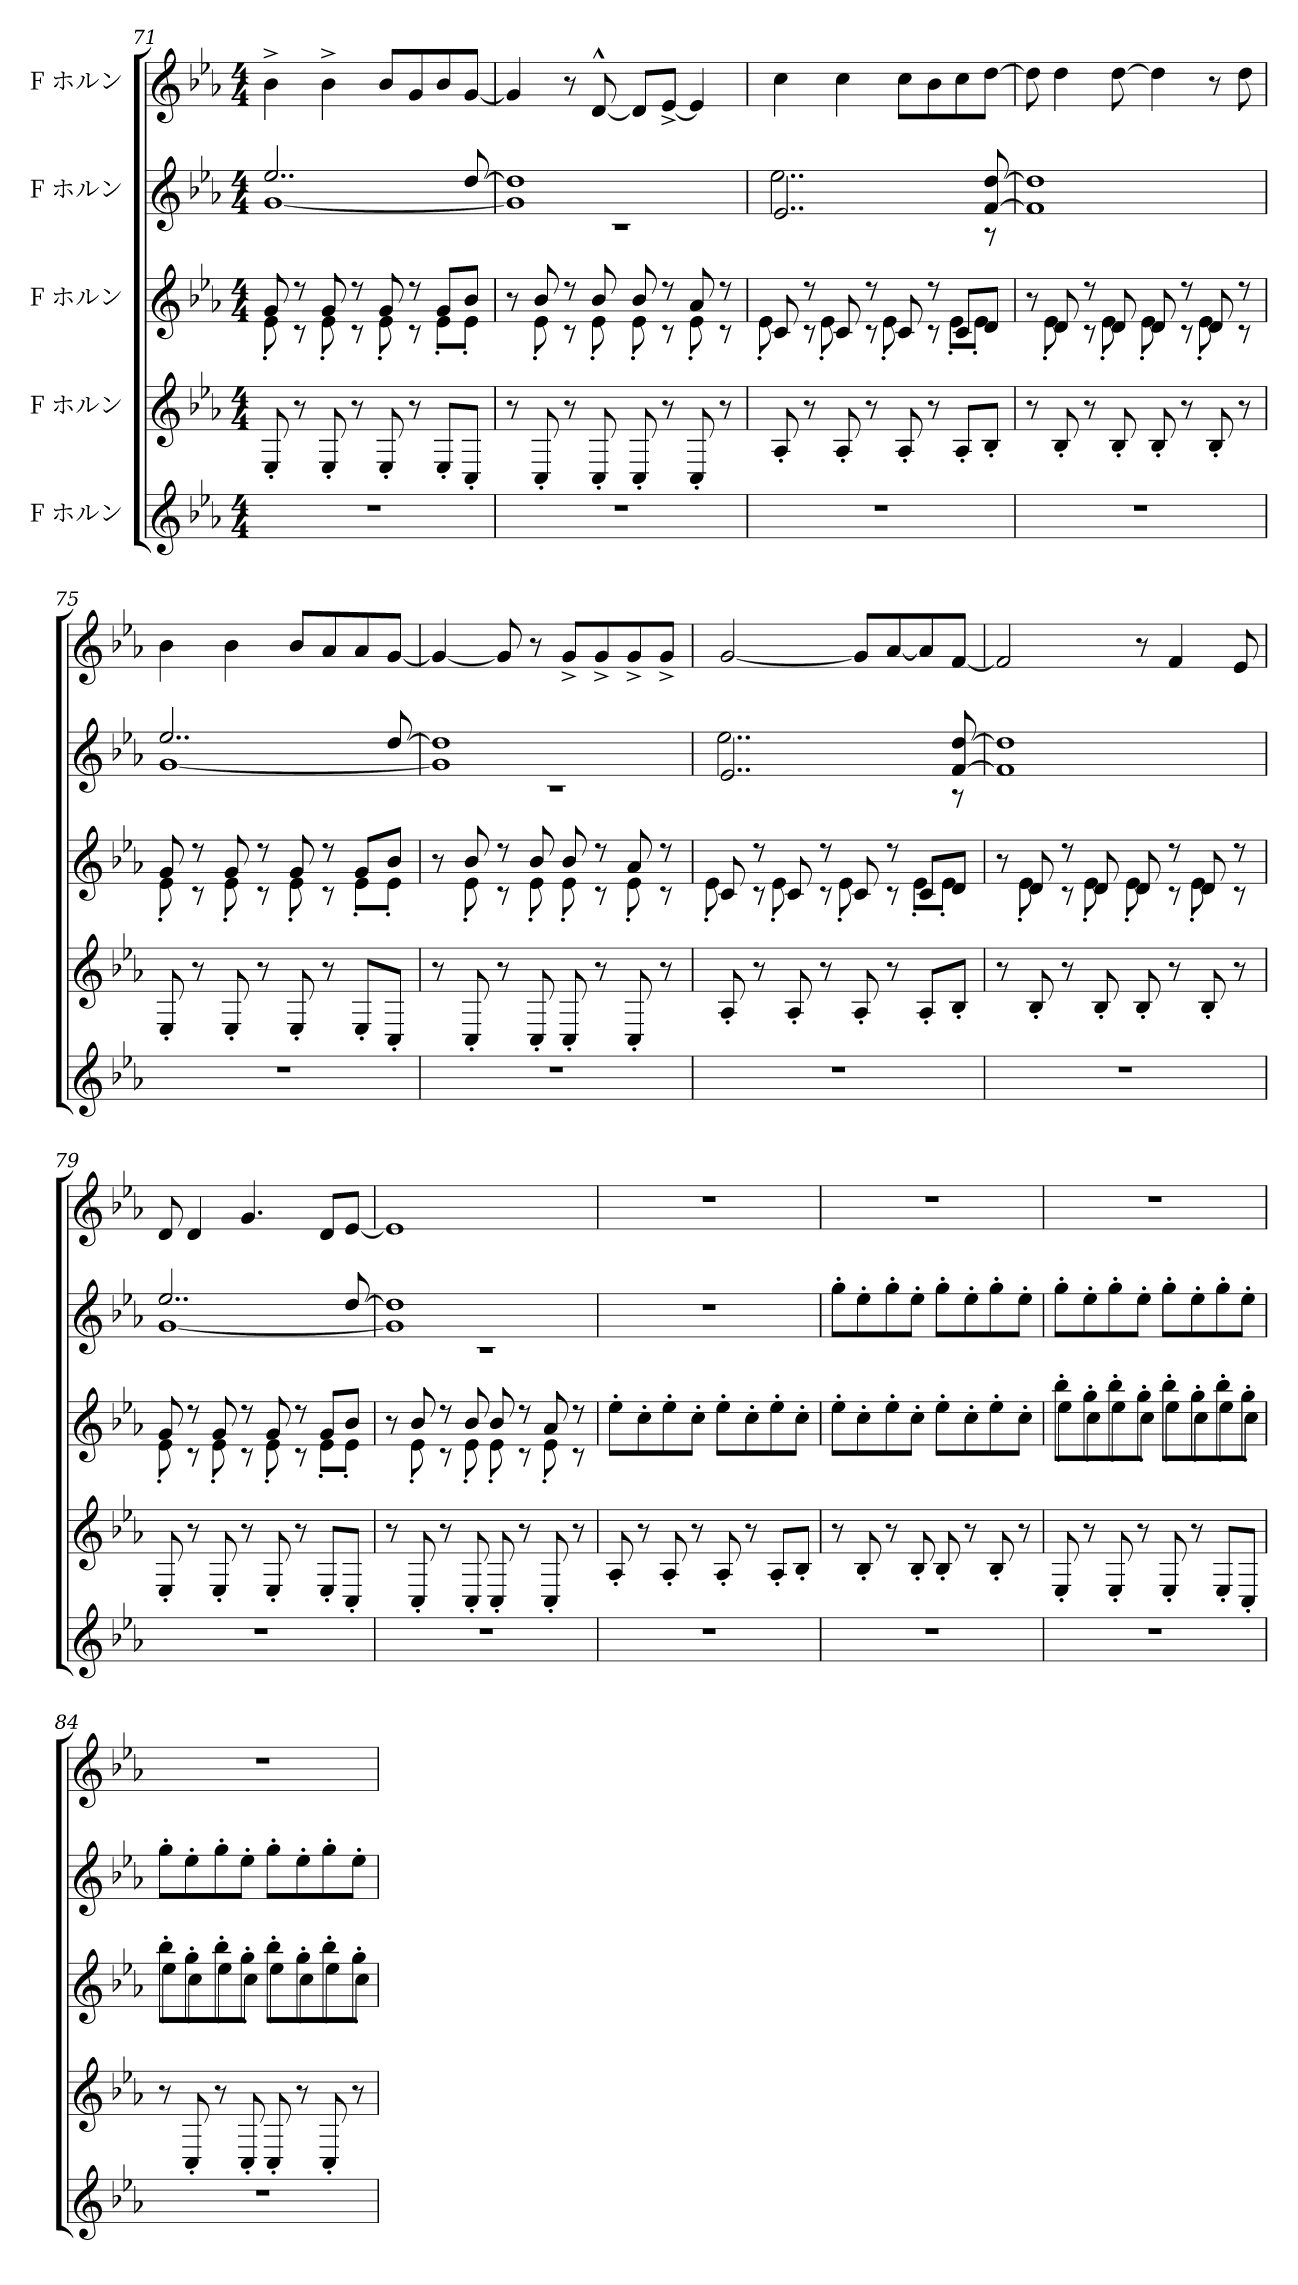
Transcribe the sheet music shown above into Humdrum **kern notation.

**kern	**kern	**kern	**kern	**kern
*part5	*part4	*part3	*part2	*part1
*staff5	*staff4	*staff3	*staff2	*staff1
*I"F ホルン	*I"F ホルン	*I"F ホルン	*I"F ホルン	*I"F ホルン
*clefG2	*clefG2	*clefG2	*clefG2	*clefG2
*ITrd4c7	*ITrd4c7	*ITrd4c7	*ITrd4c7	*ITrd4c7
*k[b-e-a-d-]	*k[b-e-a-d-]	*k[b-e-a-d-]	*k[b-e-a-d-]	*k[b-e-a-d-]
*M4/4	*M4/4	*M4/4	*M4/4	*M4/4
=71	=71	=71	=71	=71
*	*	*^	*^	*
1r	8AA-'/	8c/	8A-'\	2..a-/	[1c	4e-^\
.	8r	8r	8r	.	.	.
.	8AA-'/	8c/	8A-'\	.	.	4e-^\
.	8r	8r	8r	.	.	.
.	8AA-'/	8c/	8A-'\	.	.	8e-/L
.	8r	8r	8r	.	.	8c/
.	8AA-'/L	8c/L	8A-'\L	.	.	8e-/
.	8FF'/J	8e-/J	8A-'\J	[8g/	.	[8c/J
!!LO:LB:g=z
=72	=72	=72	=72	=72	=72	=72
1r	8r	8r	8ryy	1c] 1g]	1r	4c/]
.	8FF'/	8e-/	8A-'\	.	.	.
.	8r	8r	8r	.	.	8r
.	8FF'/	8e-/	8A-'\	.	.	[8G^^/
.	8FF'/	8e-/	8A-'\	.	.	8G/L]
.	8r	8r	8r	.	.	[8A-^/J
.	8FF'/	8d-/	8A-'\	.	.	4A-/]
.	8r	8r	8r	.	.	.
=73	=73	=73	=73	=73	=73	=73
1r	8D-'/	8F/	8A-'\	2..A-/	2..a-\	4f\
.	8r	8r	8r	.	.	.
.	8D-'/	8F/	8A-'\	.	.	4f\
.	8r	8r	8r	.	.	.
.	8D-'/	8F/	8A-'\	.	.	8f\L
.	8r	8r	8r	.	.	8e-\
.	8D-'/L	8F/L	8A-'\L	.	.	8f\
.	8E-'/J	8G/J	8A-'\J	[8B-/ [8g/	8r	[8g\J
*	*	*	*	*v	*v	*
=74	=74	=74	=74	=74	=74
1r	8r	8r	8ryy	1B-] 1g]	8g\]
.	8E-'/	8G/	8A-'\	.	4g\
.	8r	8r	8r	.	.
.	8E-'/	8G/	8A-'\	.	[8g\
.	8E-'/	8G/	8A-'\	.	4g\]
.	8r	8r	8r	.	.
.	8E-'/	8G/	8A-'\	.	8r
.	8r	8r	8r	.	8g\
!!LO:PB:g=z
=75	=75	=75	=75	=75	=75
*	*	*	*	*^	*
1r	8AA-'/	8c/	8A-'\	2..a-/	[1c	4e-\
.	8r	8r	8r	.	.	.
.	8AA-'/	8c/	8A-'\	.	.	4e-\
.	8r	8r	8r	.	.	.
.	8AA-'/	8c/	8A-'\	.	.	8e-/L
.	8r	8r	8r	.	.	8d-/
.	8AA-'/L	8c/L	8A-'\L	.	.	8d-/
.	8FF'/J	8e-/J	8A-'\J	[8g/	.	[8c/J
=76	=76	=76	=76	=76	=76	=76
1r	8r	8r	8ryy	1c] 1g]	1r	4c/_
.	8FF'/	8e-/	8A-'\	.	.	.
.	8r	8r	8r	.	.	8c/]
.	8FF'/	8e-/	8A-'\	.	.	8r
.	8FF'/	8e-/	8A-'\	.	.	8c^/L
.	8r	8r	8r	.	.	8c^/
.	8FF'/	8d-/	8A-'\	.	.	8c^/
.	8r	8r	8r	.	.	8c^/J
=77	=77	=77	=77	=77	=77	=77
1r	8D-'/	8F/	8A-'\	2..A-/	2..a-\	[2c/
.	8r	8r	8r	.	.	.
.	8D-'/	8F/	8A-'\	.	.	.
.	8r	8r	8r	.	.	.
.	8D-'/	8F/	8A-'\	.	.	8c/L]
.	8r	8r	8r	.	.	[8d-/
.	8D-'/L	8F/L	8A-'\L	.	.	8d-/]
.	8E-'/J	8G/J	8A-'\J	[8B-/ [8g/	8r	[8B-/J
*	*	*	*	*v	*v	*
!!LO:LB:g=z
=78	=78	=78	=78	=78	=78
1r	8r	8r	8ryy	1B-] 1g]	2B-/]
.	8E-'/	8G/	8A-'\	.	.
.	8r	8r	8r	.	.
.	8E-'/	8G/	8A-'\	.	.
.	8E-'/	8G/	8A-'\	.	8r
.	8r	8r	8r	.	4B-/
.	8E-'/	8G/	8A-'\	.	.
.	8r	8r	8r	.	8A-/
=79	=79	=79	=79	=79	=79
*	*	*	*	*^	*
1r	8AA-'/	8c/	8A-'\	2..a-/	[1c	8G/
.	8r	8r	8r	.	.	4G/
.	8AA-'/	8c/	8A-'\	.	.	.
.	8r	8r	8r	.	.	4.c/
.	8AA-'/	8c/	8A-'\	.	.	.
.	8r	8r	8r	.	.	.
.	8AA-'/L	8c/L	8A-'\L	.	.	8G/L
.	8FF'/J	8e-/J	8A-'\J	[8g/	.	[8A-/J
=80	=80	=80	=80	=80	=80	=80
1r	8r	8r	8ryy	1c] 1g]	1r	1A-]
.	8FF'/	8e-/	8A-'\	.	.	.
.	8r	8r	8r	.	.	.
.	8FF'/	8e-/	8A-'\	.	.	.
.	8FF'/	8e-/	8A-'\	.	.	.
.	8r	8r	8r	.	.	.
.	8FF'/	8d-/	8A-'\	.	.	.
.	8r	8r	8r	.	.	.
*	*	*v	*v	*	*	*
*	*	*	*v	*v	*
!!LO:PB:g=z
=81	=81	=81	=81	=81
1r	8D-'/	8a-'\L	1r	1r
.	8r	8f'\	.	.
.	8D-'/	8a-'\	.	.
.	8r	8f'\J	.	.
.	8D-'/	8a-'\L	.	.
.	8r	8f'\	.	.
.	8D-'/L	8a-'\	.	.
.	8E-'/J	8f'\J	.	.
=82	=82	=82	=82	=82
1r	8r	8a-'\L	8cc'\L	1r
.	8E-'/	8f'\	8a-'\	.
.	8r	8a-'\	8cc'\	.
.	8E-'/	8f'\J	8a-'\J	.
.	8E-'/	8a-'\L	8cc'\L	.
.	8r	8f'\	8a-'\	.
.	8E-'/	8a-'\	8cc'\	.
.	8r	8f'\J	8a-'\J	.
=83	=83	=83	=83	=83
*	*	*^	*	*
1r	8AA-'/	8ee-'\L	8a-'\L	8cc'\L	1r
.	8r	8cc'\	8f'\	8a-'\	.
.	8AA-'/	8ee-'\	8a-'\	8cc'\	.
.	8r	8cc'\J	8f'\J	8a-'\J	.
.	8AA-'/	8ee-'\L	8a-'\L	8cc'\L	.
.	8r	8cc'\	8f'\	8a-'\	.
.	8AA-'/L	8ee-'\	8a-'\	8cc'\	.
.	8FF'/J	8cc'\J	8f'\J	8a-'\J	.
!!LO:LB:g=z
=84	=84	=84	=84	=84	=84
1r	8r	8ee-'\L	8a-'\L	8cc'\L	1r
.	8FF'/	8cc'\	8f'\	8a-'\	.
.	8r	8ee-'\	8a-'\	8cc'\	.
.	8FF'/	8cc'\J	8f'\J	8a-'\J	.
.	8FF'/	8ee-'\L	8a-'\L	8cc'\L	.
.	8r	8cc'\	8f'\	8a-'\	.
.	8FF'/	8ee-'\	8a-'\	8cc'\	.
.	8r	8cc'\J	8f'\J	8a-'\J	.
*	*	*v	*v	*	*
=	=	=	=	=
*-	*-	*-	*-	*-
